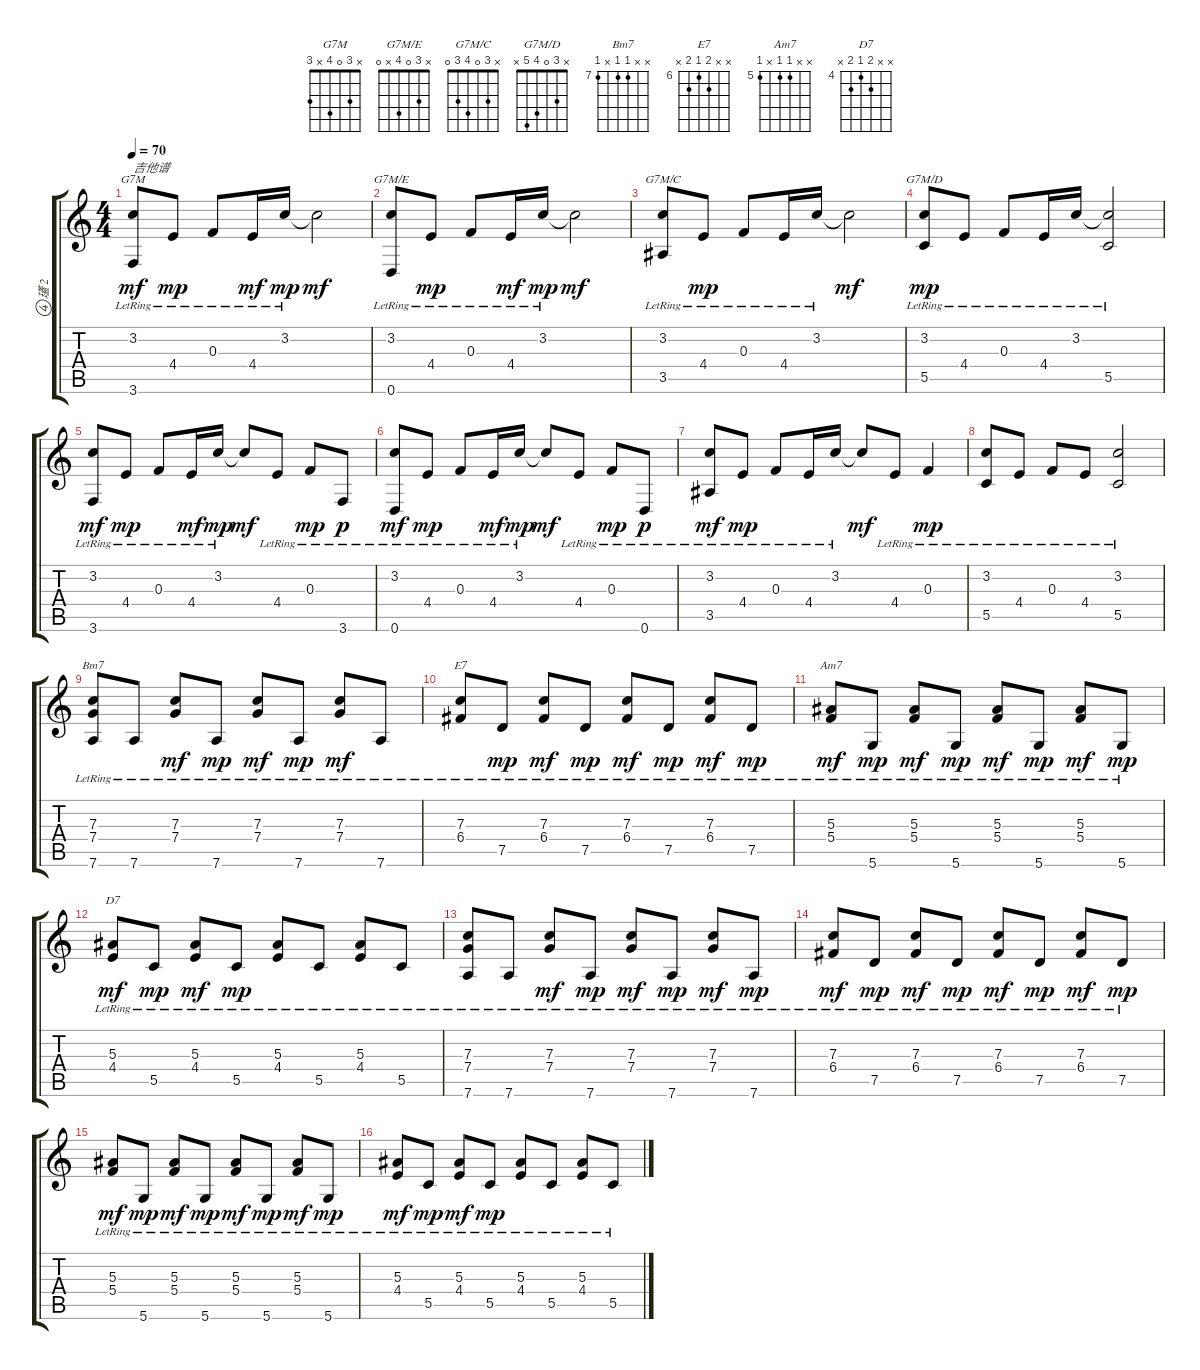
\track ("瓂 2" "瓂 2") {instrument acousticguitarnylon}
\staff {score tabs}
\tuning (D4 A3 F3 C3 G2 D2) {hide}
\chord ("G7M" x 3 0 4 x 3)
\chord ("G7M/E" x 3 0 4 x 0)
\chord ("G7M/C" x 3 0 4 3 0)
\chord ("G7M/D" x 3 0 4 5 x)
\chord ("Bm7" x x 7 7 x 7) {firstfret 7}
\chord ("E7" x x 7 6 7 x) {firstfret 6}
\chord ("Am7" x x 5 5 x 5) {firstfret 5}
\chord ("D7" x x 5 4 5 x) {firstfret 4}
\ts (4 4)
\tempo 70
\clef g2
\ks c
(3.2{lr} 3.6{lr}).8{ch "G7M" txt "吉他谱" dy mf instrument acousticguitarnylon} 4.4{lr}.8{dy mp} 0.3{lr}.8 4.4{lr}.16{dy mf} 3.2{lr}.16{dy mp} 3.2{t}.2{dy mf} |
(3.2{lr} 0.6{lr}).8{ch "G7M/E"} 4.4{lr}.8{dy mp} 0.3{lr}.8 4.4{lr}.16{dy mf} 3.2{lr}.16{dy mp} 3.2{t}.2{dy mf} |
(3.2{lr} 3.5{lr}).8{ch "G7M/C"} 4.4{lr}.8{dy mp} 0.3{lr}.8 4.4{lr}.16 3.2{lr}.16 3.2{t}.2{dy mf} |
(3.2{lr} 5.5{lr}).8{ch "G7M/D" dy mp} 4.4{lr}.8 0.3{lr}.8 4.4{lr}.16 3.2{lr}.16 (3.2{t} 5.5{lr}).2 |
(3.2{lr} 3.6{lr}).8{dy mf} 4.4{lr}.8{dy mp} 0.3{lr}.8 4.4{lr}.16{dy mf} 3.2{lr}.16{dy mp} 3.2{t}.8{dy mf} 4.4{lr}.8 0.3{lr}.8{dy mp} 3.6{lr}.8{dy p} |
(3.2{lr} 0.6{lr}).8{dy mf} 4.4{lr}.8{dy mp} 0.3{lr}.8 4.4{lr}.16{dy mf} 3.2{lr}.16{dy mp} 3.2{t}.8{dy mf} 4.4{lr}.8 0.3{lr}.8{dy mp} 0.6{lr}.8{dy p} |
(3.2{lr} 3.5{lr}).8{dy mf} 4.4{lr}.8{dy mp} 0.3{lr}.8 4.4{lr}.16 3.2{lr}.16 3.2{t}.8{dy mf} 4.4{lr}.8 0.3{lr}.4{dy mp} |
(3.2{lr} 5.5{lr}).8 4.4{lr}.8 0.3{lr}.8 4.4{lr}.8 (3.2{lr} 5.5{lr}).2 |
(7.3{lr} 7.4{lr} 7.6{lr}).8{ch "Bm7"} 7.6{lr}.8 (7.3{lr} 7.4{lr}).8{dy mf} 7.6{lr}.8{dy mp} (7.3{lr} 7.4{lr}).8{dy mf} 7.6{lr}.8{dy mp} (7.3{lr} 7.4{lr}).8{dy mf} 7.6{lr}.8 |
(7.3{lr} 6.4{lr}).8{ch "E7"} 7.5{lr}.8{dy mp} (7.3{lr} 6.4{lr}).8{dy mf} 7.5{lr}.8{dy mp} (7.3{lr} 6.4{lr}).8{dy mf} 7.5{lr}.8{dy mp} (7.3{lr} 6.4{lr}).8{dy mf} 7.5{lr}.8{dy mp} |
(5.3{lr} 5.4{lr}).8{ch "Am7" dy mf} 5.6{lr}.8{dy mp} (5.3{lr} 5.4{lr}).8{dy mf} 5.6{lr}.8{dy mp} (5.3{lr} 5.4{lr}).8{dy mf} 5.6{lr}.8{dy mp} (5.3{lr} 5.4{lr}).8{dy mf} 5.6{lr}.8{dy mp} |
(5.3{lr} 4.4{lr}).8{ch "D7" dy mf} 5.5{lr}.8{dy mp} (5.3{lr} 4.4{lr}).8{dy mf} 5.5{lr}.8{dy mp} (5.3{lr} 4.4{lr}).8 5.5{lr}.8 (5.3{lr} 4.4{lr}).8 5.5{lr}.8 |
(7.3{lr} 7.4{lr} 7.6{lr}).8 7.6{lr}.8 (7.3{lr} 7.4{lr}).8{dy mf} 7.6{lr}.8{dy mp} (7.3{lr} 7.4{lr}).8{dy mf} 7.6{lr}.8{dy mp} (7.3{lr} 7.4{lr}).8{dy mf} 7.6{lr}.8{dy mp} |
(7.3{lr} 6.4{lr}).8{dy mf} 7.5{lr}.8{dy mp} (7.3{lr} 6.4{lr}).8{dy mf} 7.5{lr}.8{dy mp} (7.3{lr} 6.4{lr}).8{dy mf} 7.5{lr}.8{dy mp} (7.3{lr} 6.4{lr}).8{dy mf} 7.5{lr}.8{dy mp} |
(5.3{lr} 5.4{lr}).8{dy mf} 5.6{lr}.8{dy mp} (5.3{lr} 5.4{lr}).8{dy mf} 5.6{lr}.8{dy mp} (5.3{lr} 5.4{lr}).8{dy mf} 5.6{lr}.8{dy mp} (5.3{lr} 5.4{lr}).8{dy mf} 5.6{lr}.8{dy mp} |
(5.3{lr} 4.4{lr}).8{dy mf} 5.5{lr}.8{dy mp} (5.3{lr} 4.4{lr}).8{dy mf} 5.5{lr}.8{dy mp} (5.3{lr} 4.4{lr}).8 5.5{lr}.8 (5.3{lr} 4.4{lr}).8 5.5{lr}.8
